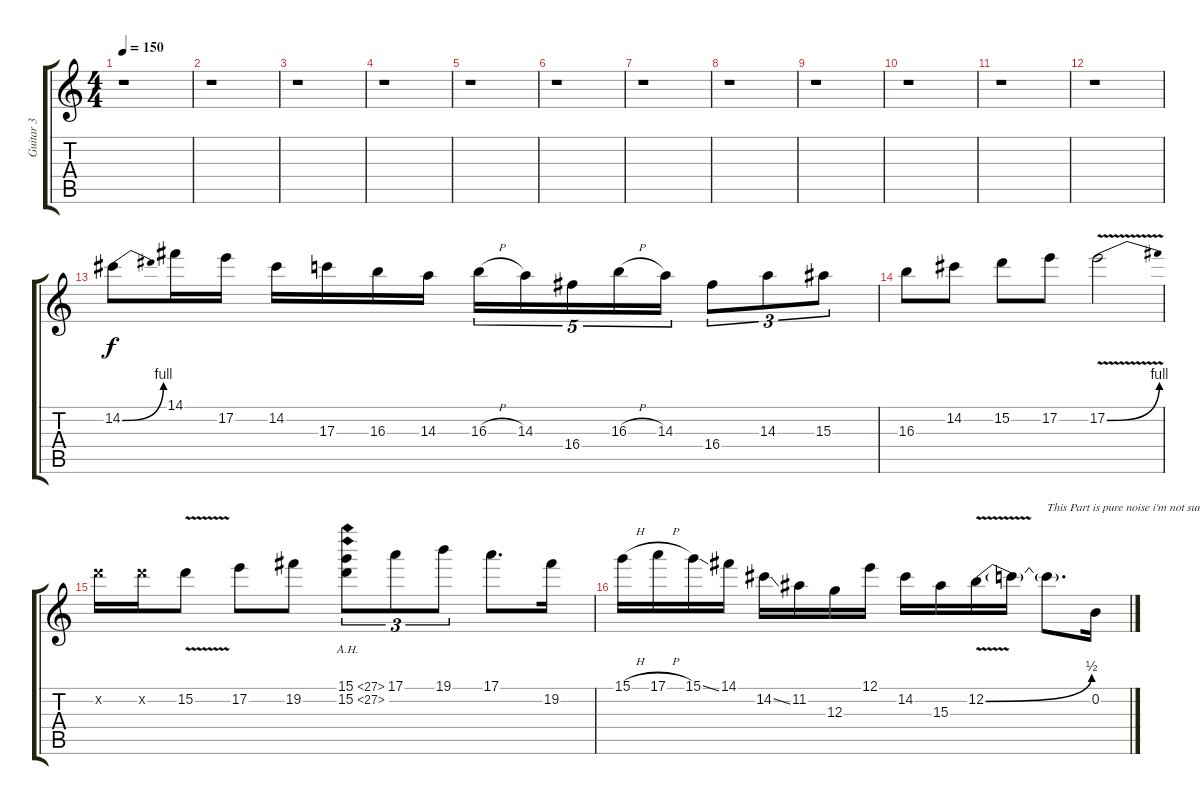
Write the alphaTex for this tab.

\track ("Guitar 3" "Guitar 3") {instrument overdrivenguitar}
\staff {score tabs}
\tuning (E4 B3 G3 D3 A2 E2) {hide}
\ts (4 4)
\tempo 150
\clef g2
\ks c
r.1{dy f} |
r.1 |
r.1 |
r.1 |
r.1 |
r.1 |
r.1 |
r.1 |
r.1 |
r.1 |
r.1 |
r.1 |
14.2{be (bend 0 0 60 4)}.8{instrument distortionguitar} 14.1.16 17.2.16 14.2.16 17.3.16 16.3.16 14.3.16 16.3{h}.16{tu (5 4)} 14.3.16{tu (5 4)} 16.4.16{tu (5 4)} 16.3{h}.16{tu (5 4)} 14.3.16{tu (5 4)} 16.4.8{tu (3 2)} 14.3.8{tu (3 2)} 15.3.8{tu (3 2)} |
16.3.8 14.2.8 15.2.8 17.2.8 17.2{be (bend 0 0 60 4) v}.2 |
15.2{x}.16 15.2{x}.16 15.2{v}.8 17.2.8 19.2.8 (15.1{ah 12} 15.2{ah 12}).8{tu (3 2)} 17.1.8{tu (3 2)} 19.1.8{tu (3 2)} 17.1.8{d} 19.2.16 |
15.1{h}.16 17.1{h}.16 15.1{ss}.16 14.1.16 14.2{ss}.16 11.2.16 12.3.16 12.1.16 14.2.16 15.3.16 12.2{be (bend 0 0 60 2) v}.16 12.2{t}.16 12.2{t}.8{d txt "This Part is pure noise i'm not sure about this "} 0.2.16
